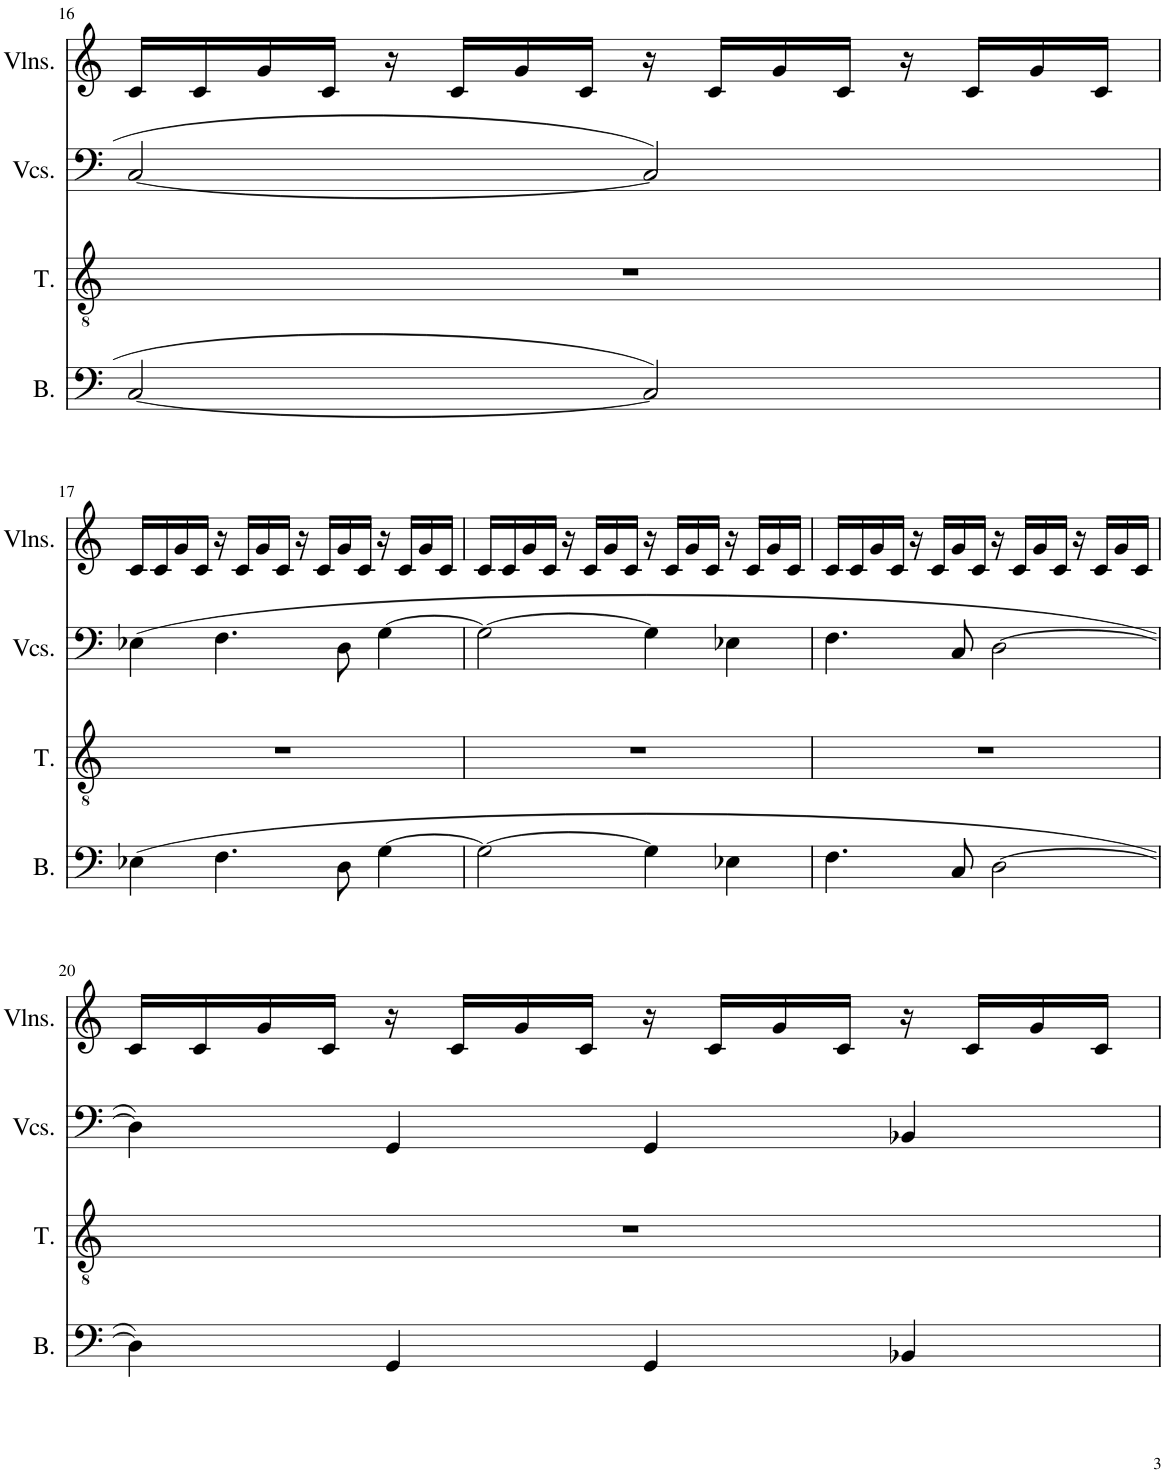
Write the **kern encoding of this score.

**kern	**kern	**kern	**kern
*part4	*part3	*part2	*part1
*staff4	*staff3	*staff2	*staff1
*I"Bass	*I"Tenor	*I"Violoncellos	*I"Violins
*I'B.	*I'T.	*I'Vcs.	*I'Vlns.
!!LO:PB:g=z
*clefF4	*clefGv2	*clefF4	*clefG2
*k[]	*k[]	*k[]	*k[]
*M4/4	*M4/4	*M4/4	*M4/4
=16	=16	=16	=16
[2C/	1r	[2C/	16c/LL
.	.	.	16c/
.	.	.	16g/
.	.	.	16c/JJ
.	.	.	16r
.	.	.	16c/LL
.	.	.	16g/
.	.	.	16c/JJ
2C/]	.	2C/]	16r
.	.	.	16c/LL
.	.	.	16g/
.	.	.	16c/JJ
.	.	.	16r
.	.	.	16c/LL
.	.	.	16g/
.	.	.	16c/JJ
!!LO:LB:g=z
=17	=17	=17	=17
(4E-X\	1r	(4E-X\	16c/LL
.	.	.	16c/
.	.	.	16g/
.	.	.	16c/JJ
4.F\	.	4.F\	16r
.	.	.	16c/LL
.	.	.	16g/
.	.	.	16c/JJ
.	.	.	16r
.	.	.	16c/LL
8D\	.	8D\	16g/
.	.	.	16c/JJ
[4G\	.	[4G\	16r
.	.	.	16c/LL
.	.	.	16g/
.	.	.	16c/JJ
=18	=18	=18	=18
2G\_	1r	2G\_	16c/LL
.	.	.	16c/
.	.	.	16g/
.	.	.	16c/JJ
.	.	.	16r
.	.	.	16c/LL
.	.	.	16g/
.	.	.	16c/JJ
4G\]	.	4G\]	16r
.	.	.	16c/LL
.	.	.	16g/
.	.	.	16c/JJ
4E-X\	.	4E-X\	16r
.	.	.	16c/LL
.	.	.	16g/
.	.	.	16c/JJ
=19	=19	=19	=19
4.F\	1r	4.F\	16c/LL
.	.	.	16c/
.	.	.	16g/
.	.	.	16c/JJ
.	.	.	16r
.	.	.	16c/LL
8C/	.	8C/	16g/
.	.	.	16c/JJ
[2D\	.	[2D\	16r
.	.	.	16c/LL
.	.	.	16g/
.	.	.	16c/JJ
.	.	.	16r
.	.	.	16c/LL
.	.	.	16g/
.	.	.	16c/JJ
!!LO:LB:g=z
=20	=20	=20	=20
4D\])	1r	4D\])	16c/LL
.	.	.	16c/
.	.	.	16g/
.	.	.	16c/JJ
4GG/	.	4GG/	16r
.	.	.	16c/LL
.	.	.	16g/
.	.	.	16c/JJ
4GG/	.	4GG/	16r
.	.	.	16c/LL
.	.	.	16g/
.	.	.	16c/JJ
4BB-X/	.	4BB-X/	16r
.	.	.	16c/LL
.	.	.	16g/
.	.	.	16c/JJ
=	=	=	=
*-	*-	*-	*-
